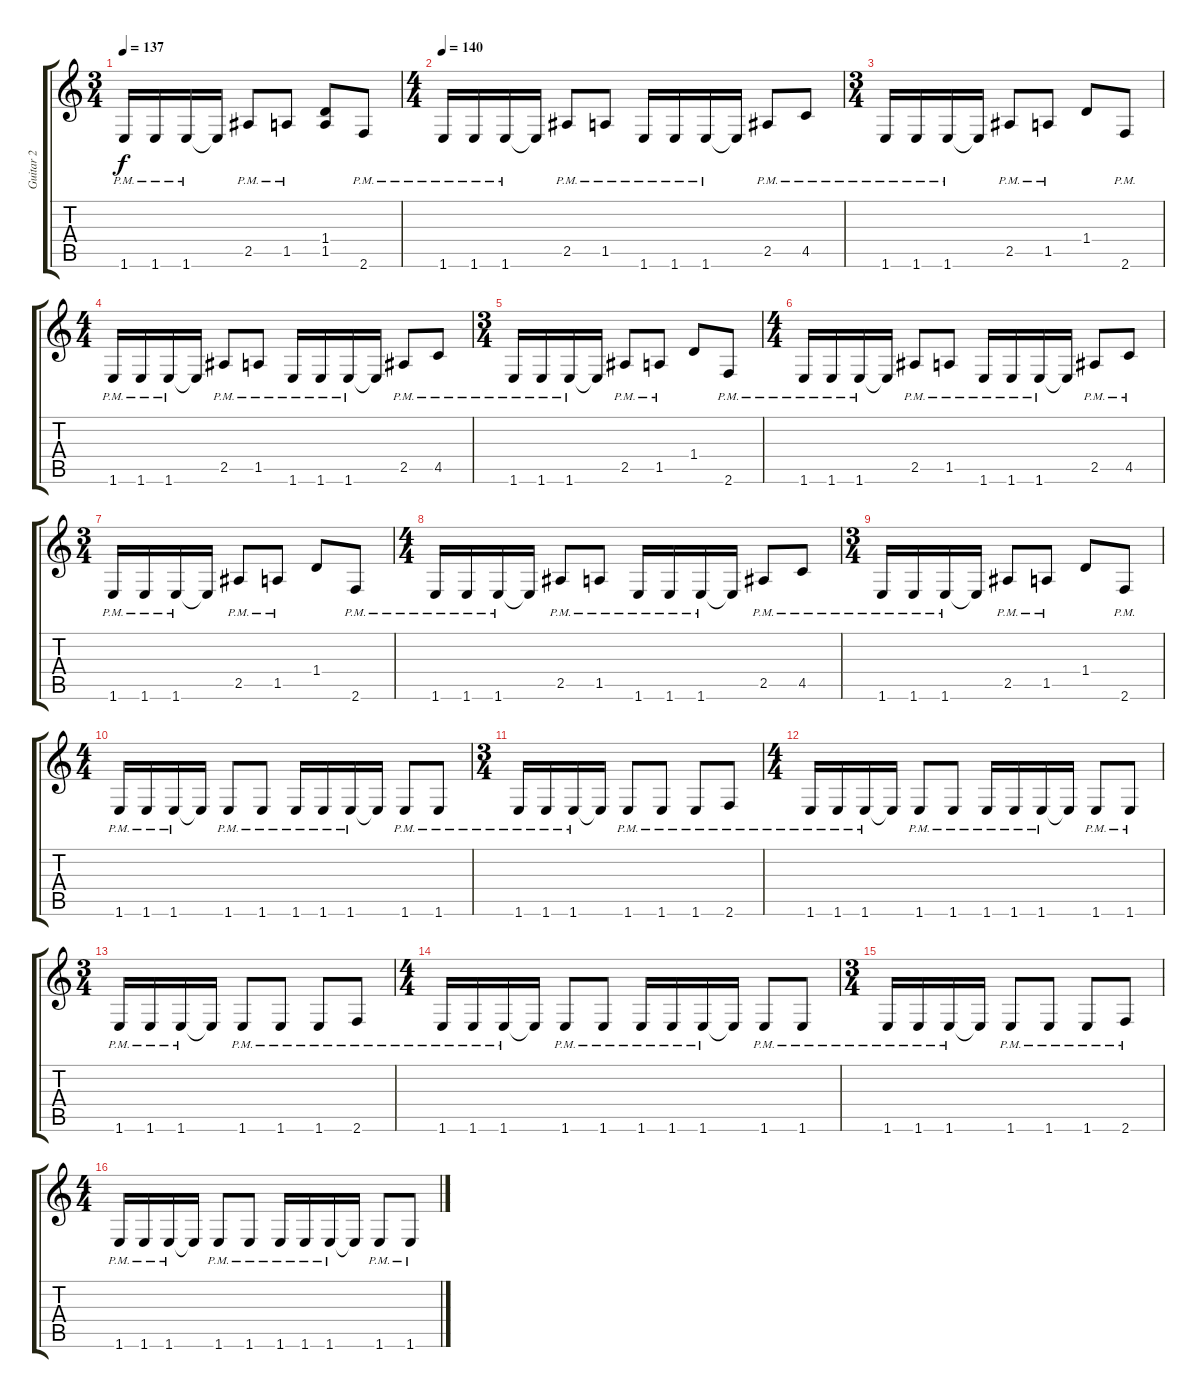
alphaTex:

\track ("Guitar 2" "Guitar 2") {instrument distortionguitar}
\staff {score tabs}
\tuning (Eb4 Bb3 Gb3 Db3 Ab2 Eb2) {hide}
\ts (3 4)
\tempo 137
\clef g2
\ks c
1.6{pm}.16{dy f} 1.6{pm}.16 1.6{pm}.16 1.6{t}.16 2.5{pm}.8 1.5{pm}.8 (1.4 1.5).8 2.6{pm}.8 |
\ts (4 4)
\tempo 140
1.6{pm}.16 1.6{pm}.16 1.6{pm}.16 1.6{t}.16 2.5{pm}.8 1.5{pm}.8 1.6{pm}.16 1.6{pm}.16 1.6{pm}.16 1.6{t}.16 2.5{pm}.8 4.5{pm}.8 |
\ts (3 4)
1.6{pm}.16 1.6{pm}.16 1.6{pm}.16 1.6{t}.16 2.5{pm}.8 1.5{pm}.8 1.4.8 2.6{pm}.8 |
\ts (4 4)
1.6{pm}.16 1.6{pm}.16 1.6{pm}.16 1.6{t}.16 2.5{pm}.8 1.5{pm}.8 1.6{pm}.16 1.6{pm}.16 1.6{pm}.16 1.6{t}.16 2.5{pm}.8 4.5{pm}.8 |
\ts (3 4)
1.6{pm}.16 1.6{pm}.16 1.6{pm}.16 1.6{t}.16 2.5{pm}.8 1.5{pm}.8 1.4.8 2.6{pm}.8 |
\ts (4 4)
1.6{pm}.16 1.6{pm}.16 1.6{pm}.16 1.6{t}.16 2.5{pm}.8 1.5{pm}.8 1.6{pm}.16 1.6{pm}.16 1.6{pm}.16 1.6{t}.16 2.5{pm}.8 4.5{pm}.8 |
\ts (3 4)
1.6{pm}.16 1.6{pm}.16 1.6{pm}.16 1.6{t}.16 2.5{pm}.8 1.5{pm}.8 1.4.8 2.6{pm}.8 |
\ts (4 4)
1.6{pm}.16 1.6{pm}.16 1.6{pm}.16 1.6{t}.16 2.5{pm}.8 1.5{pm}.8 1.6{pm}.16 1.6{pm}.16 1.6{pm}.16 1.6{t}.16 2.5{pm}.8 4.5{pm}.8 |
\ts (3 4)
1.6{pm}.16 1.6{pm}.16 1.6{pm}.16 1.6{t}.16 2.5{pm}.8 1.5{pm}.8 1.4.8 2.6{pm}.8 |
\ts (4 4)
1.6{pm}.16{volume 7} 1.6{pm}.16 1.6{pm}.16 1.6{t}.16 1.6{pm}.8 1.6{pm}.8 1.6{pm}.16 1.6{pm}.16 1.6{pm}.16 1.6{t}.16 1.6{pm}.8 1.6{pm}.8 |
\ts (3 4)
1.6{pm}.16 1.6{pm}.16 1.6{pm}.16 1.6{t}.16 1.6{pm}.8 1.6{pm}.8 1.6{pm}.8 2.6{pm}.8 |
\ts (4 4)
1.6{pm}.16 1.6{pm}.16 1.6{pm}.16 1.6{t}.16 1.6{pm}.8 1.6{pm}.8 1.6{pm}.16 1.6{pm}.16 1.6{pm}.16 1.6{t}.16 1.6{pm}.8 1.6{pm}.8 |
\ts (3 4)
1.6{pm}.16 1.6{pm}.16 1.6{pm}.16 1.6{t}.16 1.6{pm}.8 1.6{pm}.8 1.6{pm}.8 2.6{pm}.8 |
\ts (4 4)
1.6{pm}.16 1.6{pm}.16 1.6{pm}.16 1.6{t}.16 1.6{pm}.8 1.6{pm}.8 1.6{pm}.16 1.6{pm}.16 1.6{pm}.16 1.6{t}.16 1.6{pm}.8 1.6{pm}.8 |
\ts (3 4)
1.6{pm}.16 1.6{pm}.16 1.6{pm}.16 1.6{t}.16 1.6{pm}.8 1.6{pm}.8 1.6{pm}.8 2.6{pm}.8 |
\ts (4 4)
1.6{pm}.16 1.6{pm}.16 1.6{pm}.16 1.6{t}.16 1.6{pm}.8 1.6{pm}.8 1.6{pm}.16 1.6{pm}.16 1.6{pm}.16 1.6{t}.16 1.6{pm}.8 1.6{pm}.8
